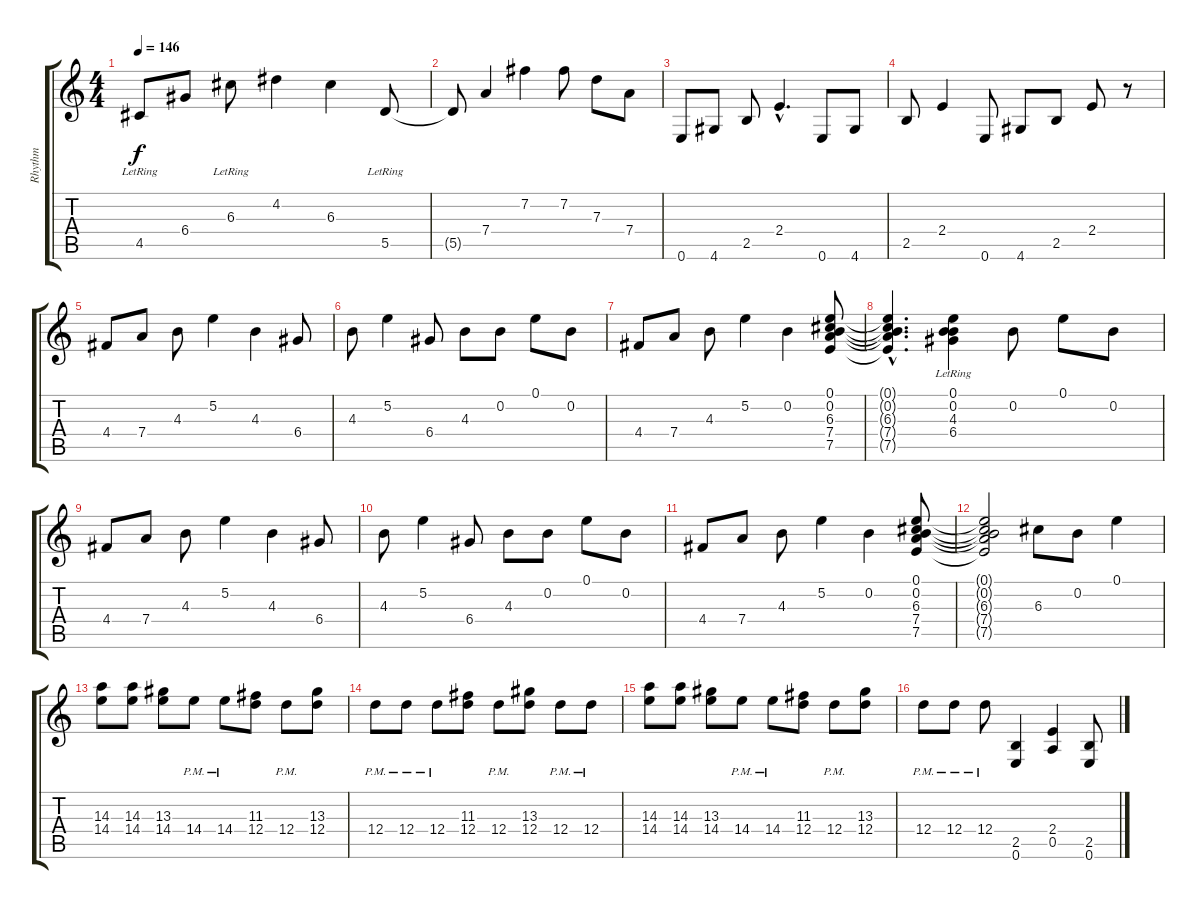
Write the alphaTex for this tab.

\track ("Rhythm" "Rhythm") {instrument distortionguitar}
\staff {score tabs}
\tuning (E4 B3 G3 D3 A2 E2) {hide}
\ts (4 4)
\tempo 146
\clef g2
\ks c
4.5{lr}.8{dy f} 6.4.8 6.3{lr}.8 4.2.4 6.3.4 5.5{lr}.8 |
5.5{t}.8 7.4.4 7.2.4 7.2.8 7.3.8 7.4.8 |
0.6.8 4.6.8 2.5.8 2.4{hac}.4{d} 0.6.8 4.6.8 |
2.5.8 2.4.4 0.6.8 4.6.8 2.5.8 2.4.8 r.8 |
4.4.8 7.4.8 4.3.8 5.2.4 4.3.4 6.4.8 |
4.3.8 5.2.4 6.4.8 4.3.8 0.2.8 0.1.8 0.2.8 |
4.4.8 7.4.8 4.3.8 5.2.4 0.2.4 (0.1 0.2 6.3 7.4 7.5).8 |
(0.1{hac t} 0.2{hac t} 6.3{hac t} 7.4{hac t} 7.5{hac t}).4{d} (0.1{lr} 0.2 4.3 6.4).4 0.2.8 0.1.8 0.2.8 |
4.4.8 7.4.8 4.3.8 5.2.4 4.3.4 6.4.8 |
4.3.8 5.2.4 6.4.8 4.3.8 0.2.8 0.1.8 0.2.8 |
4.4.8 7.4.8 4.3.8 5.2.4 0.2.4 (0.1 0.2 6.3 7.4 7.5).8 |
(0.1{t} 0.2{t} 6.3{t} 7.4{t} 7.5{t}).2 6.3.8 0.2.8 0.1.4 |
(14.3 14.4).8 (14.3 14.4).8 (13.3 14.4).8 14.4{pm}.8 14.4{pm}.8 (11.3 12.4).8 12.4{pm}.8 (13.3 12.4).8 |
12.4{pm}.8 12.4{pm}.8 12.4{pm}.8 (11.3 12.4).8 12.4{pm}.8 (13.3 12.4).8 12.4{pm}.8 12.4{pm}.8 |
(14.3 14.4).8 (14.3 14.4).8 (13.3 14.4).8 14.4{pm}.8 14.4{pm}.8 (11.3 12.4).8 12.4{pm}.8 (13.3 12.4).8 |
12.4{pm}.8 12.4{pm}.8 12.4{pm}.8 (2.5 0.6).4 (2.4 0.5).4 (2.5 0.6).8
